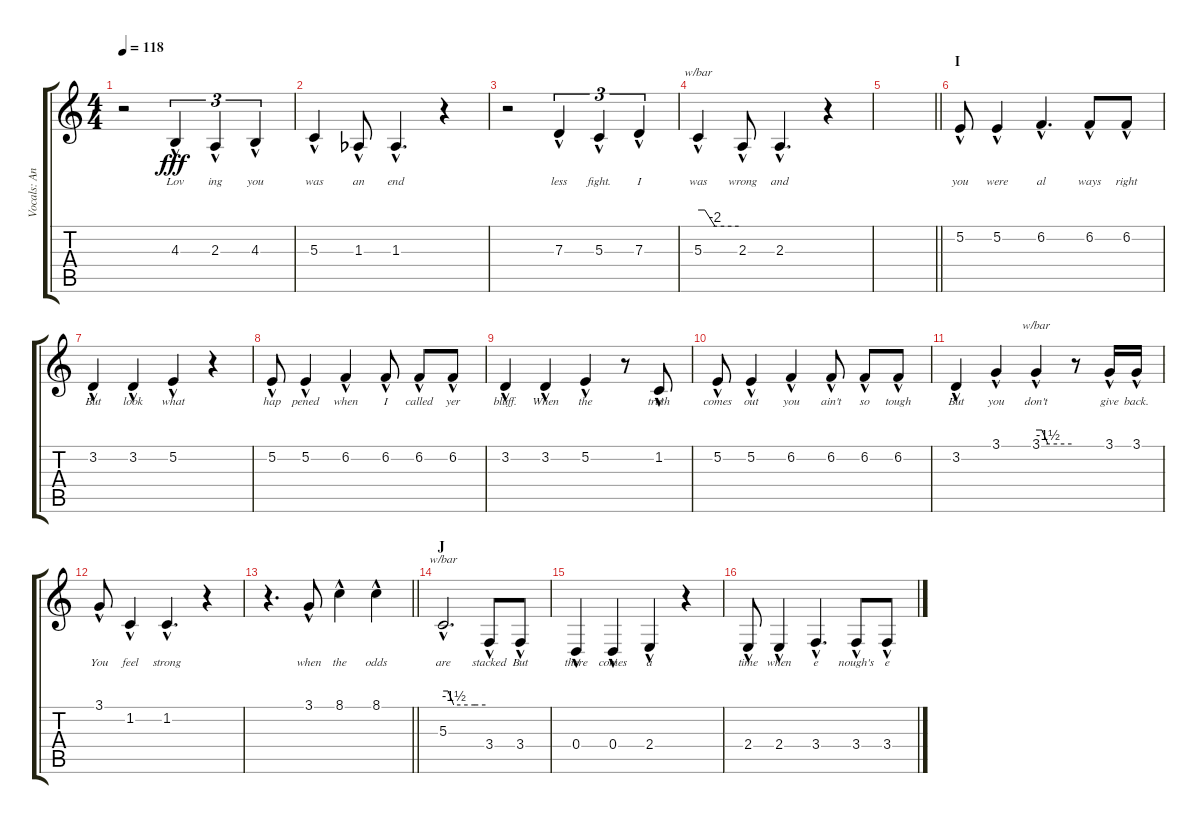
\track ("Vocals: Ann" "Vocals: An") {instrument lead2sawtooth}
\staff {score tabs}
\tuning (E4 B3 G3 D3 A2 E2) {hide}
\ts (4 4)
\tempo 118
\clef g2
\ks c
r.2{dy fff} 4.3{hac}.4{tu (3 2) lyrics (0 "Lov") lyrics (1 "") lyrics (2 "") lyrics (3 "") lyrics (4 "")} 2.3{hac}.4{tu (3 2) lyrics (0 "ing") lyrics (1 "") lyrics (2 "") lyrics (3 "") lyrics (4 "")} 4.3{hac}.4{tu (3 2) lyrics (0 "you") lyrics (1 "") lyrics (2 "") lyrics (3 "") lyrics (4 "")} |
5.3{hac}.4{lyrics (0 "was") lyrics (1 "") lyrics (2 "") lyrics (3 "") lyrics (4 "")} 1.3{hac acc b}.8{lyrics (0 "an") lyrics (1 "") lyrics (2 "") lyrics (3 "") lyrics (4 "")} 1.3{hac acc b}.4{d lyrics (0 "end") lyrics (1 "") lyrics (2 "") lyrics (3 "") lyrics (4 "")} r.4 |
r.2 7.3{hac}.4{tu (3 2) lyrics (0 "less") lyrics (1 "") lyrics (2 "") lyrics (3 "") lyrics (4 "")} 5.3{hac}.4{tu (3 2) lyrics (0 "fight.") lyrics (1 "") lyrics (2 "") lyrics (3 "") lyrics (4 "")} 7.3{hac}.4{tu (3 2) lyrics (0 "I") lyrics (1 "") lyrics (2 "") lyrics (3 "") lyrics (4 "")} |
5.3{hac}.4{tbe (custom default 0 0 10 0 25 -8 60 -8) lyrics (0 "was") lyrics (1 "") lyrics (2 "") lyrics (3 "") lyrics (4 "")} 2.3{hac}.8{lyrics (0 "wrong") lyrics (1 "") lyrics (2 "") lyrics (3 "") lyrics (4 "")} 2.3{hac}.4{d lyrics (0 "and") lyrics (1 "") lyrics (2 "") lyrics (3 "") lyrics (4 "")} r.4 |
\barLineRight lightlight
|
\section ("" "I")
5.2{hac}.8{lyrics (0 "you") lyrics (1 "") lyrics (2 "") lyrics (3 "") lyrics (4 "")} 5.2{hac}.4{lyrics (0 "were") lyrics (1 "") lyrics (2 "") lyrics (3 "") lyrics (4 "")} 6.2{hac}.4{d lyrics (0 "al") lyrics (1 "") lyrics (2 "") lyrics (3 "") lyrics (4 "")} 6.2{hac}.8{lyrics (0 "ways") lyrics (1 "") lyrics (2 "") lyrics (3 "") lyrics (4 "")} 6.2{hac}.8{lyrics (0 "right") lyrics (1 "") lyrics (2 "") lyrics (3 "") lyrics (4 "")} |
3.2{hac}.4{lyrics (0 "But") lyrics (1 "") lyrics (2 "") lyrics (3 "") lyrics (4 "")} 3.2{hac}.4{lyrics (0 "look") lyrics (1 "") lyrics (2 "") lyrics (3 "") lyrics (4 "")} 5.2{hac}.4{lyrics (0 "what") lyrics (1 "") lyrics (2 "") lyrics (3 "") lyrics (4 "")} r.4 |
5.2{hac}.8{lyrics (0 "hap") lyrics (1 "") lyrics (2 "") lyrics (3 "") lyrics (4 "")} 5.2{hac}.4{lyrics (0 "pened") lyrics (1 "") lyrics (2 "") lyrics (3 "") lyrics (4 "")} 6.2{hac}.4{lyrics (0 "when") lyrics (1 "") lyrics (2 "") lyrics (3 "") lyrics (4 "")} 6.2{hac}.8{lyrics (0 "I") lyrics (1 "") lyrics (2 "") lyrics (3 "") lyrics (4 "")} 6.2{hac}.8{lyrics (0 "called") lyrics (1 "") lyrics (2 "") lyrics (3 "") lyrics (4 "")} 6.2{hac}.8{lyrics (0 "yer") lyrics (1 "") lyrics (2 "") lyrics (3 "") lyrics (4 "")} |
3.2{hac}.4{lyrics (0 "bluff.") lyrics (1 "") lyrics (2 "") lyrics (3 "") lyrics (4 "")} 3.2{hac}.4{lyrics (0 "When") lyrics (1 "") lyrics (2 "") lyrics (3 "") lyrics (4 "")} 5.2{hac}.4{lyrics (0 "the") lyrics (1 "") lyrics (2 "") lyrics (3 "") lyrics (4 "")} r.8 1.2{hac}.8{lyrics (0 "truth") lyrics (1 "") lyrics (2 "") lyrics (3 "") lyrics (4 "")} |
5.2{hac}.8{lyrics (0 "comes") lyrics (1 "") lyrics (2 "") lyrics (3 "") lyrics (4 "")} 5.2{hac}.4{lyrics (0 "out") lyrics (1 "") lyrics (2 "") lyrics (3 "") lyrics (4 "")} 6.2{hac}.4{lyrics (0 "you") lyrics (1 "") lyrics (2 "") lyrics (3 "") lyrics (4 "")} 6.2{hac}.8{lyrics (0 "ain't") lyrics (1 "") lyrics (2 "") lyrics (3 "") lyrics (4 "")} 6.2{hac}.8{lyrics (0 "so") lyrics (1 "") lyrics (2 "") lyrics (3 "") lyrics (4 "")} 6.2{hac}.8{lyrics (0 "tough") lyrics (1 "") lyrics (2 "") lyrics (3 "") lyrics (4 "")} |
3.2{hac}.4{lyrics (0 "But") lyrics (1 "") lyrics (2 "") lyrics (3 "") lyrics (4 "")} 3.1{hac}.4{lyrics (0 "you") lyrics (1 "") lyrics (2 "") lyrics (3 "") lyrics (4 "")} 3.1{hac}.4{tbe (custom default 0 0 10 0 20 -6 60 -6) lyrics (0 "don't") lyrics (1 "") lyrics (2 "") lyrics (3 "") lyrics (4 "")} r.8 3.1{hac}.16{lyrics (0 "give") lyrics (1 "") lyrics (2 "") lyrics (3 "") lyrics (4 "")} 3.1{hac}.16{lyrics (0 "back.") lyrics (1 "") lyrics (2 "") lyrics (3 "") lyrics (4 "")} |
3.1{hac}.8{lyrics (0 "You") lyrics (1 "") lyrics (2 "") lyrics (3 "") lyrics (4 "")} 1.2{hac}.4{lyrics (0 "feel") lyrics (1 "") lyrics (2 "") lyrics (3 "") lyrics (4 "")} 1.2{hac}.4{d lyrics (0 "strong") lyrics (1 "") lyrics (2 "") lyrics (3 "") lyrics (4 "")} r.4 |
\barLineRight lightlight
r.4{d} 3.1{hac}.8{lyrics (0 "when") lyrics (1 "") lyrics (2 "") lyrics (3 "") lyrics (4 "")} 8.1{hac}.4{lyrics (0 "the") lyrics (1 "") lyrics (2 "") lyrics (3 "") lyrics (4 "")} 8.1{hac}.4{lyrics (0 "odds") lyrics (1 "") lyrics (2 "") lyrics (3 "") lyrics (4 "")} |
\section ("" "J")
5.3{hac}.2{d tbe (custom default 0 0 7 0 15 -6 45 -6 60 -6) lyrics (0 "are") lyrics (1 "") lyrics (2 "") lyrics (3 "") lyrics (4 "")} 3.4{hac}.8{lyrics (0 "stacked") lyrics (1 "") lyrics (2 "") lyrics (3 "") lyrics (4 "")} 3.4{hac}.8{lyrics (0 "But") lyrics (1 "") lyrics (2 "") lyrics (3 "") lyrics (4 "")} |
0.4{hac}.4{lyrics (0 "there") lyrics (1 "") lyrics (2 "") lyrics (3 "") lyrics (4 "")} 0.4{hac}.4{lyrics (0 "comes") lyrics (1 "") lyrics (2 "") lyrics (3 "") lyrics (4 "")} 2.4{hac}.4{lyrics (0 "a") lyrics (1 "") lyrics (2 "") lyrics (3 "") lyrics (4 "")} r.4 |
2.4{hac}.8{lyrics (0 "time") lyrics (1 "") lyrics (2 "") lyrics (3 "") lyrics (4 "")} 2.4{hac}.4{lyrics (0 "when") lyrics (1 "") lyrics (2 "") lyrics (3 "") lyrics (4 "")} 3.4{hac}.4{d lyrics (0 "e") lyrics (1 "") lyrics (2 "") lyrics (3 "") lyrics (4 "")} 3.4{hac}.8{lyrics (0 "nough's") lyrics (1 "") lyrics (2 "") lyrics (3 "") lyrics (4 "")} 3.4{hac}.8{lyrics (0 "e") lyrics (1 "") lyrics (2 "") lyrics (3 "") lyrics (4 "")}
